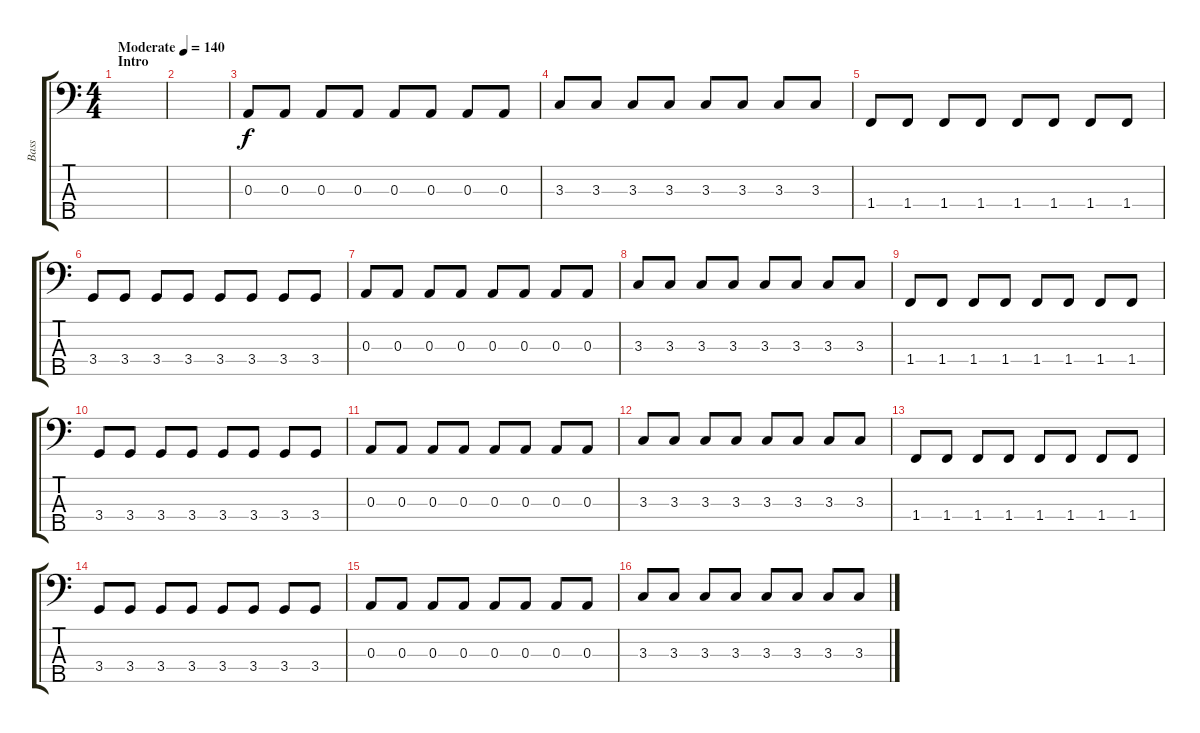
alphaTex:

\track ("Bass" "Bass") {instrument electricbasspick}
\staff {score tabs}
\tuning (G2 D2 A1 E1 B0) {hide}
\ts (4 4)
\section ("" "Intro")
\tempo (140 "Moderate")
\clef f4
\ks c
|
|
0.3.8 0.3.8 0.3.8 0.3.8 0.3.8 0.3.8 0.3.8 0.3.8 |
3.3.8 3.3.8 3.3.8 3.3.8 3.3.8 3.3.8 3.3.8 3.3.8 |
1.4.8 1.4.8 1.4.8 1.4.8 1.4.8 1.4.8 1.4.8 1.4.8 |
3.4.8 3.4.8 3.4.8 3.4.8 3.4.8 3.4.8 3.4.8 3.4.8 |
0.3.8 0.3.8 0.3.8 0.3.8 0.3.8 0.3.8 0.3.8 0.3.8 |
3.3.8 3.3.8 3.3.8 3.3.8 3.3.8 3.3.8 3.3.8 3.3.8 |
1.4.8 1.4.8 1.4.8 1.4.8 1.4.8 1.4.8 1.4.8 1.4.8 |
3.4.8 3.4.8 3.4.8 3.4.8 3.4.8 3.4.8 3.4.8 3.4.8 |
0.3.8 0.3.8 0.3.8 0.3.8 0.3.8 0.3.8 0.3.8 0.3.8 |
3.3.8 3.3.8 3.3.8 3.3.8 3.3.8 3.3.8 3.3.8 3.3.8 |
1.4.8 1.4.8 1.4.8 1.4.8 1.4.8 1.4.8 1.4.8 1.4.8 |
3.4.8 3.4.8 3.4.8 3.4.8 3.4.8 3.4.8 3.4.8 3.4.8 |
0.3.8 0.3.8 0.3.8 0.3.8 0.3.8 0.3.8 0.3.8 0.3.8 |
3.3.8 3.3.8 3.3.8 3.3.8 3.3.8 3.3.8 3.3.8 3.3.8
